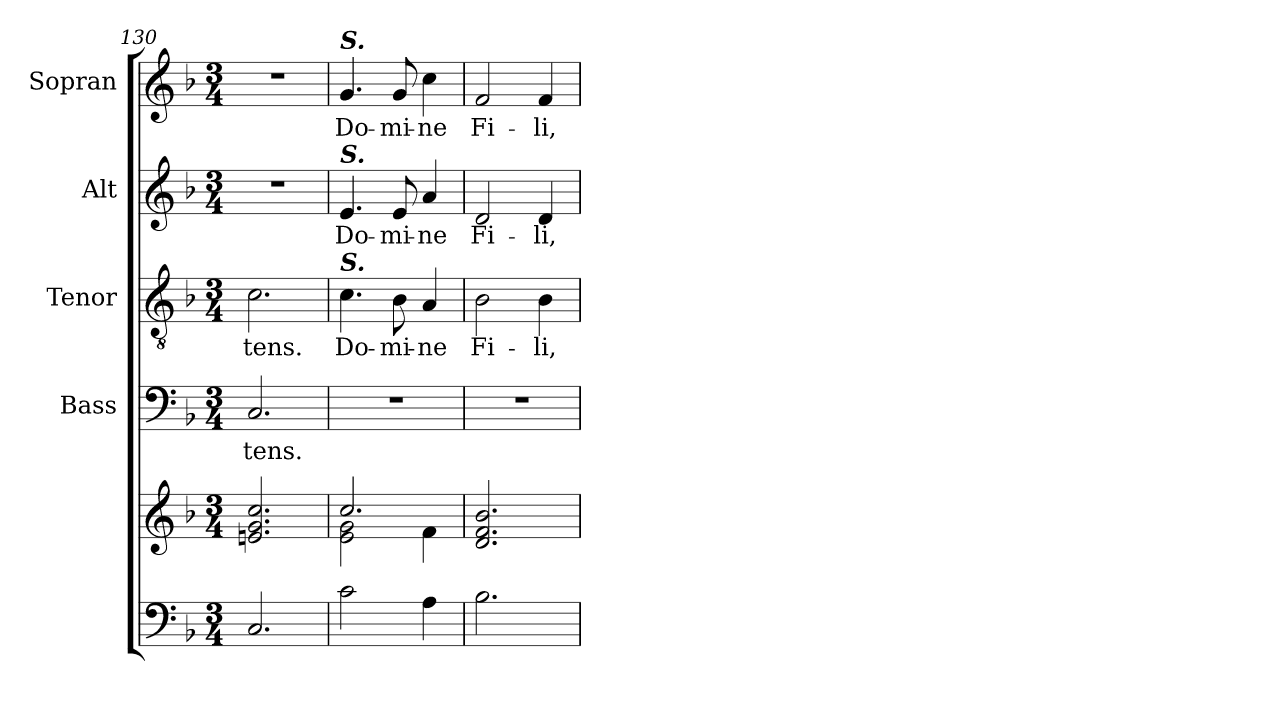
**kern	**kern	**kern	**text	**kern	**text	**kern	**text	**kern	**text
*part5	*part5	*part4	*part4	*part3	*part3	*part2	*part2	*part1	*part1
*staff6	*staff5	*staff4	*staff4	*staff3	*staff3	*staff2	*staff2	*staff1	*staff1
*	*	*I"Bass	*	*I"Tenor	*	*I"Alt	*	*I"Sopran	*
*	*	*I'B.	*	*I'T.	*	*I'A.	*	*I'S.	*
*clefF4	*clefG2	*clefF4	*	*clefGv2	*	*clefG2	*	*clefG2	*
*k[b-]	*k[b-]	*k[b-]	*	*k[b-]	*	*k[b-]	*	*k[b-]	*
*F:	*F:	*F:	*	*F:	*	*F:	*	*F:	*
*M3/4	*M3/4	*M3/4	*	*M3/4	*	*M3/4	*	*M3/4	*
=130	=130	=130	=130	=130	=130	=130	=130	=130	=130
!	!	!	!LO:LY:b	!	!LO:LY:b	!	!	!	!
2.C/	2.en/ 2.g/ 2.cc/	2.C/	-tens.	2.c\	-tens.	2.r	.	2.r	.
=131	=131	=131	=131	=131	=131	=131	=131	=131	=131
*	*^	*	*	*	*	*	*	*	*
!	!	!	!	!	!	!	!	!	!LO:TX:a:Bi:t=S.	!
!	!	!	!	!	!	!	!LO:TX:a:Bi:t=S.	!	!	!
!	!	!	!	!	!LO:TX:a:Bi:t=S.	!	!	!	!	!
!	!	!	!	!	!	!LO:LY:b	!	!LO:LY:b	!	!LO:LY:b
2c\	2.cc/	2e\ 2g\	2.r	.	4.c\	Do-	4.e/	Do-	4.g/	Do-
!	!	!	!	!	!	!LO:LY:b	!	!LO:LY:b	!	!LO:LY:b
.	.	.	.	.	8B-\	-mi-	8e/	-mi-	8g/	-mi-
!	!	!	!	!	!	!LO:LY:b	!	!LO:LY:b	!	!LO:LY:b
4A\	.	4f\	.	.	4A/	-ne	4a/	-ne	4cc\	-ne
!!LO:PB:g=z
=132	=132	=132	=132	=132	=132	=132	=132	=132	=132	=132
!	!	!	!	!	!	!LO:LY:b	!	!LO:LY:b	!	!LO:LY:b
*	*v	*v	*	*	*	*	*	*	*	*
2.B-\	2.d/ 2.f/ 2.b-/	2.r	.	2B-\	Fi-	2d/	Fi-	2f/	Fi-
!	!	!	!	!	!LO:LY:b	!	!LO:LY:b	!	!LO:LY:b
.	.	.	.	4B-\	-li,	4d/	-li,	4f/	-li,
=	=	=	=	=	=	=	=	=	=
*-	*-	*-	*-	*-	*-	*-	*-	*-	*-
